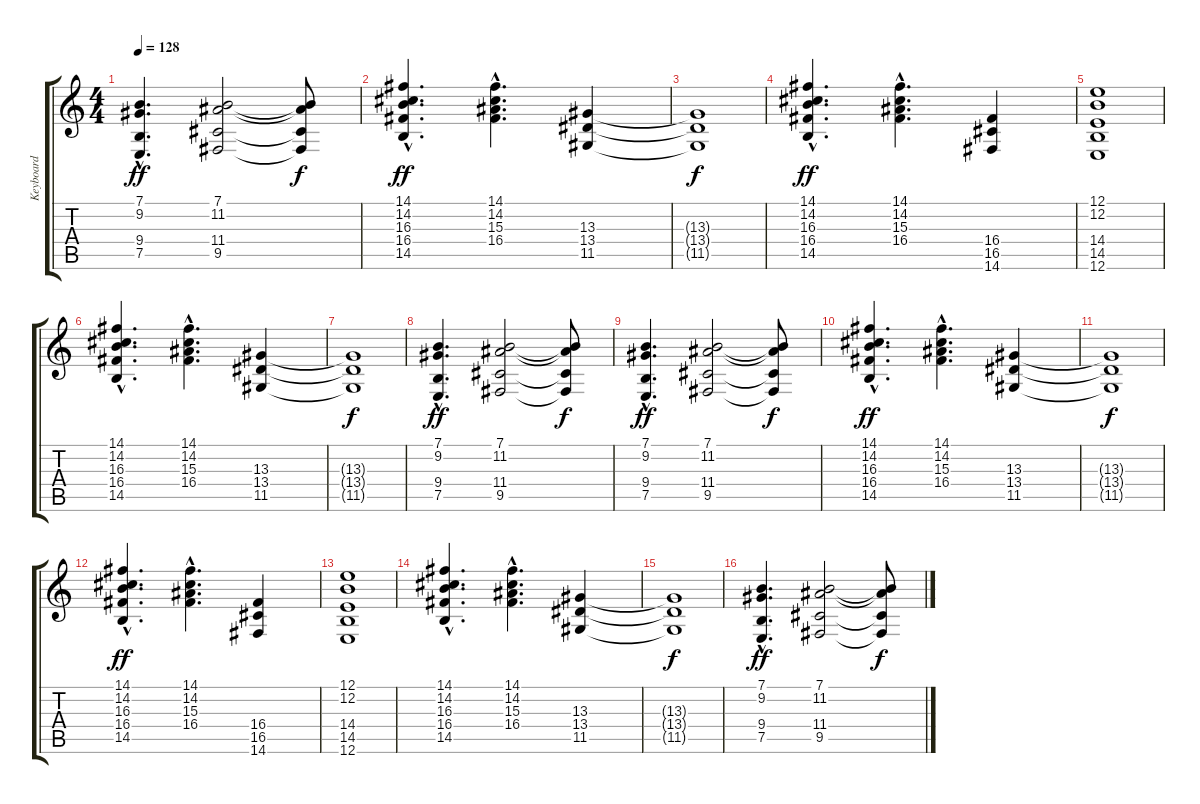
\track ("Keyboard" "Keyboard") {instrument pad3polysynth}
\staff {score tabs}
\tuning (E4 B3 G3 D3 A2 E2) {hide}
\ts (4 4)
\tempo 128
\clef g2
\ks c
(7.1{hac} 9.2{hac} 9.4{hac} 7.5{hac}).4{d dy ff} (7.1 11.2 11.4 9.5).2 (7.1{t} 11.2{t} 11.4{t} 9.5{t}).8{dy f} |
(14.1{hac} 14.2{hac} 16.3{hac} 16.4{hac} 14.5{hac}).4{d dy ff} (14.1{hac} 14.2{hac} 15.3{hac} 16.4{hac}).4{d} (13.3 13.4 11.5).4 |
(13.3{t} 13.4{t} 11.5{t}).1{dy f} |
(14.1{hac} 14.2{hac} 16.3{hac} 16.4{hac} 14.5{hac}).4{d dy ff} (14.1{hac} 14.2{hac} 15.3{hac} 16.4{hac}).4{d} (16.4 16.5 14.6).4 |
(12.1 12.2 14.4 14.5 12.6).1 |
(14.1{hac} 14.2{hac} 16.3{hac} 16.4{hac} 14.5{hac}).4{d} (14.1{hac} 14.2{hac} 15.3{hac} 16.4{hac}).4{d} (13.3 13.4 11.5).4 |
(13.3{t} 13.4{t} 11.5{t}).1{dy f} |
(7.1{hac} 9.2{hac} 9.4{hac} 7.5{hac}).4{d dy ff} (7.1 11.2 11.4 9.5).2 (7.1{t} 11.2{t} 11.4{t} 9.5{t}).8{dy f} |
(7.1{hac} 9.2{hac} 9.4{hac} 7.5{hac}).4{d dy ff} (7.1 11.2 11.4 9.5).2 (7.1{t} 11.2{t} 11.4{t} 9.5{t}).8{dy f} |
(14.1{hac} 14.2{hac} 16.3{hac} 16.4{hac} 14.5{hac}).4{d dy ff} (14.1{hac} 14.2{hac} 15.3{hac} 16.4{hac}).4{d} (13.3 13.4 11.5).4 |
(13.3{t} 13.4{t} 11.5{t}).1{dy f} |
(14.1{hac} 14.2{hac} 16.3{hac} 16.4{hac} 14.5{hac}).4{d dy ff} (14.1{hac} 14.2{hac} 15.3{hac} 16.4{hac}).4{d} (16.4 16.5 14.6).4 |
(12.1 12.2 14.4 14.5 12.6).1 |
(14.1{hac} 14.2{hac} 16.3{hac} 16.4{hac} 14.5{hac}).4{d} (14.1{hac} 14.2{hac} 15.3{hac} 16.4{hac}).4{d} (13.3 13.4 11.5).4 |
(13.3{t} 13.4{t} 11.5{t}).1{dy f} |
(7.1{hac} 9.2{hac} 9.4{hac} 7.5{hac}).4{d dy ff} (7.1 11.2 11.4 9.5).2 (7.1{t} 11.2{t} 11.4{t} 9.5{t}).8{dy f}
